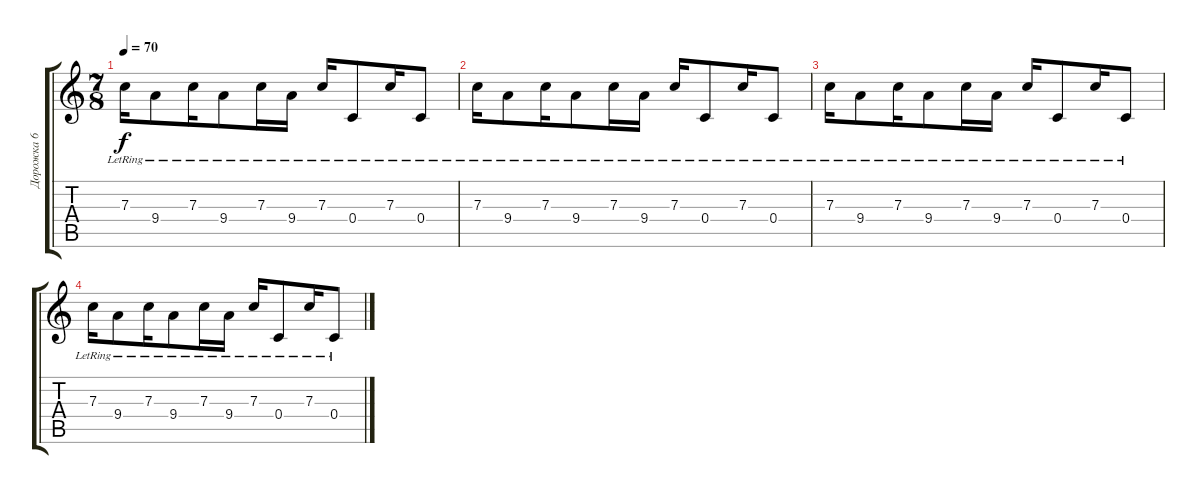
\track ("Дорожка 6" "Дорожка 6") {instrument electricguitarjazz}
\staff {score tabs}
\tuning (D4 A3 F3 C3 G2 D2) {hide}
\ts (7 8)
\tempo 70
\clef g2
\ks c
7.3{lr}.16{dy f volume 0} 9.4{lr}.8 7.3{lr}.16 9.4{lr}.8 7.3{lr}.16 9.4{lr}.16 7.3{lr}.16 0.4{lr}.8 7.3{lr}.16 0.4{lr}.8 |
7.3{lr}.16 9.4{lr}.8 7.3{lr}.16 9.4{lr}.8 7.3{lr}.16 9.4{lr}.16 7.3{lr}.16 0.4{lr}.8 7.3{lr}.16 0.4{lr}.8 |
7.3{lr}.16 9.4{lr}.8 7.3{lr}.16 9.4{lr}.8 7.3{lr}.16 9.4{lr}.16 7.3{lr}.16 0.4{lr}.8 7.3{lr}.16 0.4{lr}.8 |
7.3{lr}.16 9.4{lr}.8 7.3{lr}.16 9.4{lr}.8 7.3{lr}.16 9.4{lr}.16 7.3{lr}.16 0.4{lr}.8 7.3{lr}.16 0.4{lr}.8
